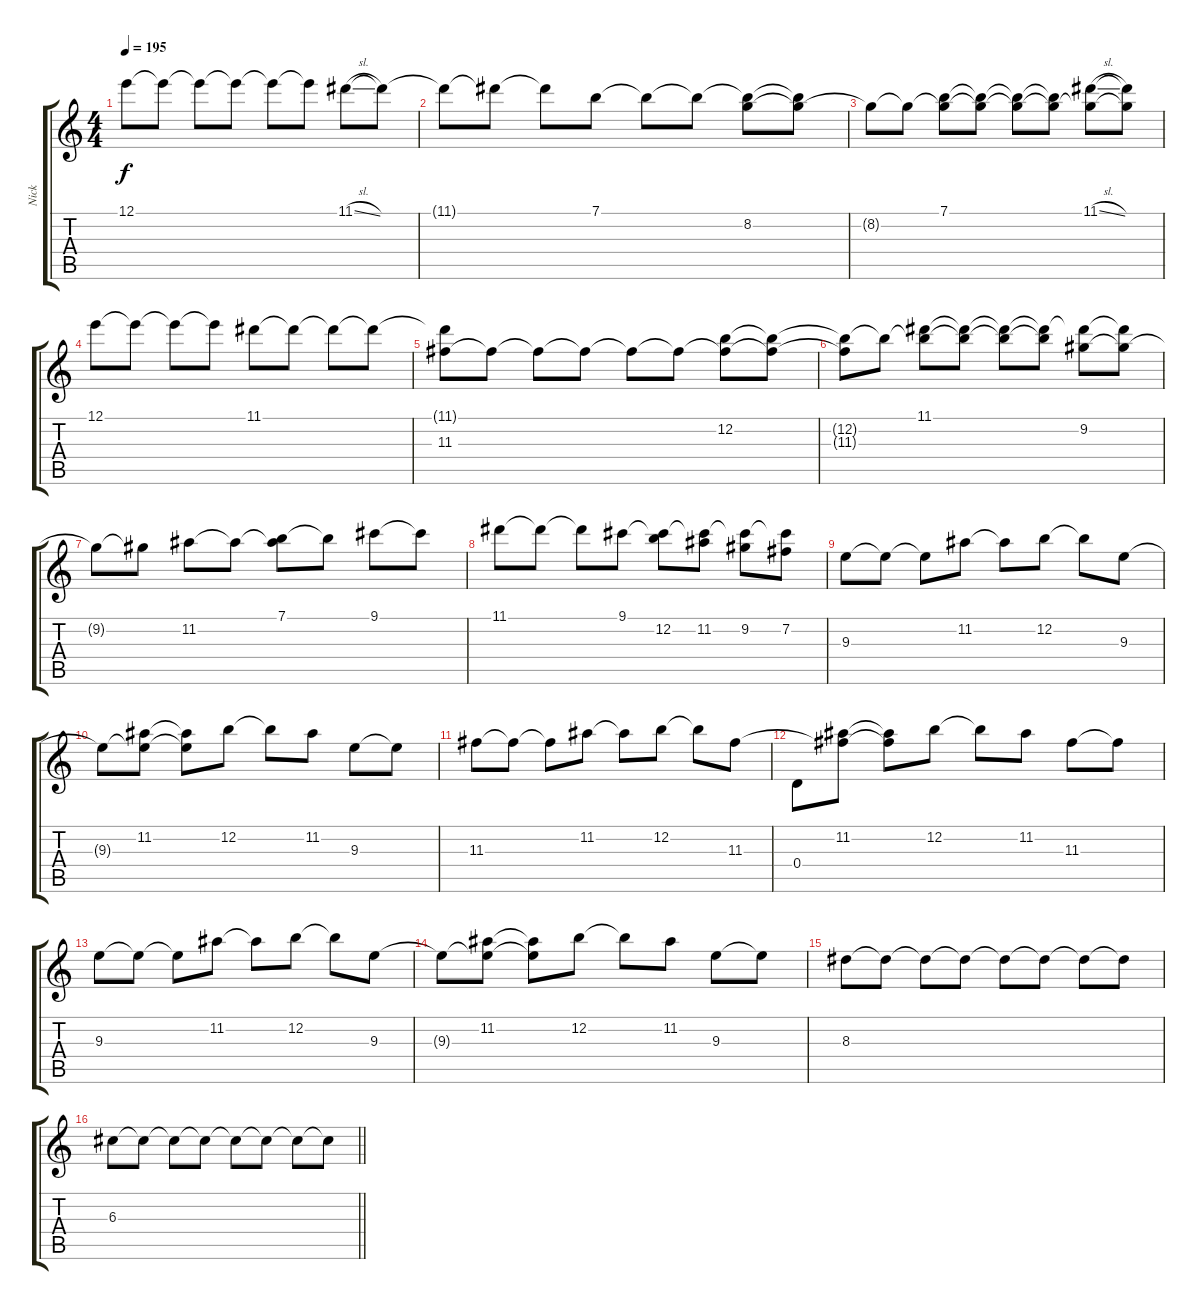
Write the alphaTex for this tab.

\track ("Nick" "Nick") {instrument electricguitarjazz}
\staff {score tabs}
\tuning (E4 B3 G3 D3 A2 E2) {hide}
\ts (4 4)
\tempo 195
\clef g2
\ks c
12.1.8{dy f} 12.1{t}.8 12.1{t}.8 12.1{t}.8 12.1{t}.8 12.1{t}.8 11.1{sl}.8 11.1{t}.8 |
11.1{t}.8 11.1{t}.8 11.1{t}.8 7.1.8 7.1{t}.8 7.1{t}.8 (7.1{t} 8.2).8 (7.1{t} 8.2{t}).8 |
8.2{t}.8 8.2{t}.8 (7.1 8.2{t}).8 (7.1{t} 8.2{t}).8 (7.1{t} 8.2{t}).8 (7.1{t} 8.2{t}).8 (11.1{sl} 8.2{t}).8 (11.1{t} 8.2{t}).8 |
12.1.8 12.1{t}.8 12.1{t}.8 12.1{t}.8 11.1.8 11.1{t}.8 11.1{t}.8 11.1{t}.8 |
(11.1{t} 11.3).8 11.3{t}.8 11.3{t}.8 11.3{t}.8 11.3{t}.8 11.3{t}.8 (12.2 11.3{t}).8 (12.2{t} 11.3{t}).8 |
(12.2{t} 11.3{t}).8 12.2{t}.8 (11.1 12.2{t}).8 (11.1{t} 12.2{t}).8 (11.1{t} 12.2{t}).8 (11.1{t} 12.2{t}).8 (11.1{t} 9.2).8 (11.1{t} 9.2{t}).8 |
9.2{t}.8 9.2{t}.8 11.2.8 11.2{t}.8 (7.1 11.2{t}).8 7.1{t}.8 9.1.8 9.1{t}.8 |
11.1.8 11.1{t}.8 11.1{t}.8 9.1.8 (9.1{t} 12.2).8 (9.1{t} 11.2).8 (9.1{t} 9.2).8 (9.1{t} 7.2).8 |
9.3.8 9.3{t}.8 9.3{t}.8 11.2.8 11.2{t}.8 12.2.8 12.2{t}.8 9.3.8 |
9.3{t}.8 (11.2 9.3{t}).8 (11.2{t} 9.3{t}).8 12.2.8 12.2{t}.8 11.2.8 9.3.8 9.3{t}.8 |
11.3.8 11.3{t}.8 11.3{t}.8 11.2.8 11.2{t}.8 12.2.8 12.2{t}.8 11.3.8 |
0.4.8 (11.2 11.3{t}).8 (11.2{t} 11.3{t}).8 12.2.8 12.2{t}.8 11.2.8 11.3.8 11.3{t}.8 |
9.3.8 9.3{t}.8 9.3{t}.8 11.2.8 11.2{t}.8 12.2.8 12.2{t}.8 9.3.8 |
9.3{t}.8 (11.2 9.3{t}).8 (11.2{t} 9.3{t}).8 12.2.8 12.2{t}.8 11.2.8 9.3.8 9.3{t}.8 |
8.3.8 8.3{t}.8 8.3{t}.8 8.3{t}.8 8.3{t}.8 8.3{t}.8 8.3{t}.8 8.3{t}.8 |
\barLineRight lightlight
6.3.8 6.3{t}.8 6.3{t}.8 6.3{t}.8 6.3{t}.8 6.3{t}.8 6.3{t}.8 6.3{t}.8
